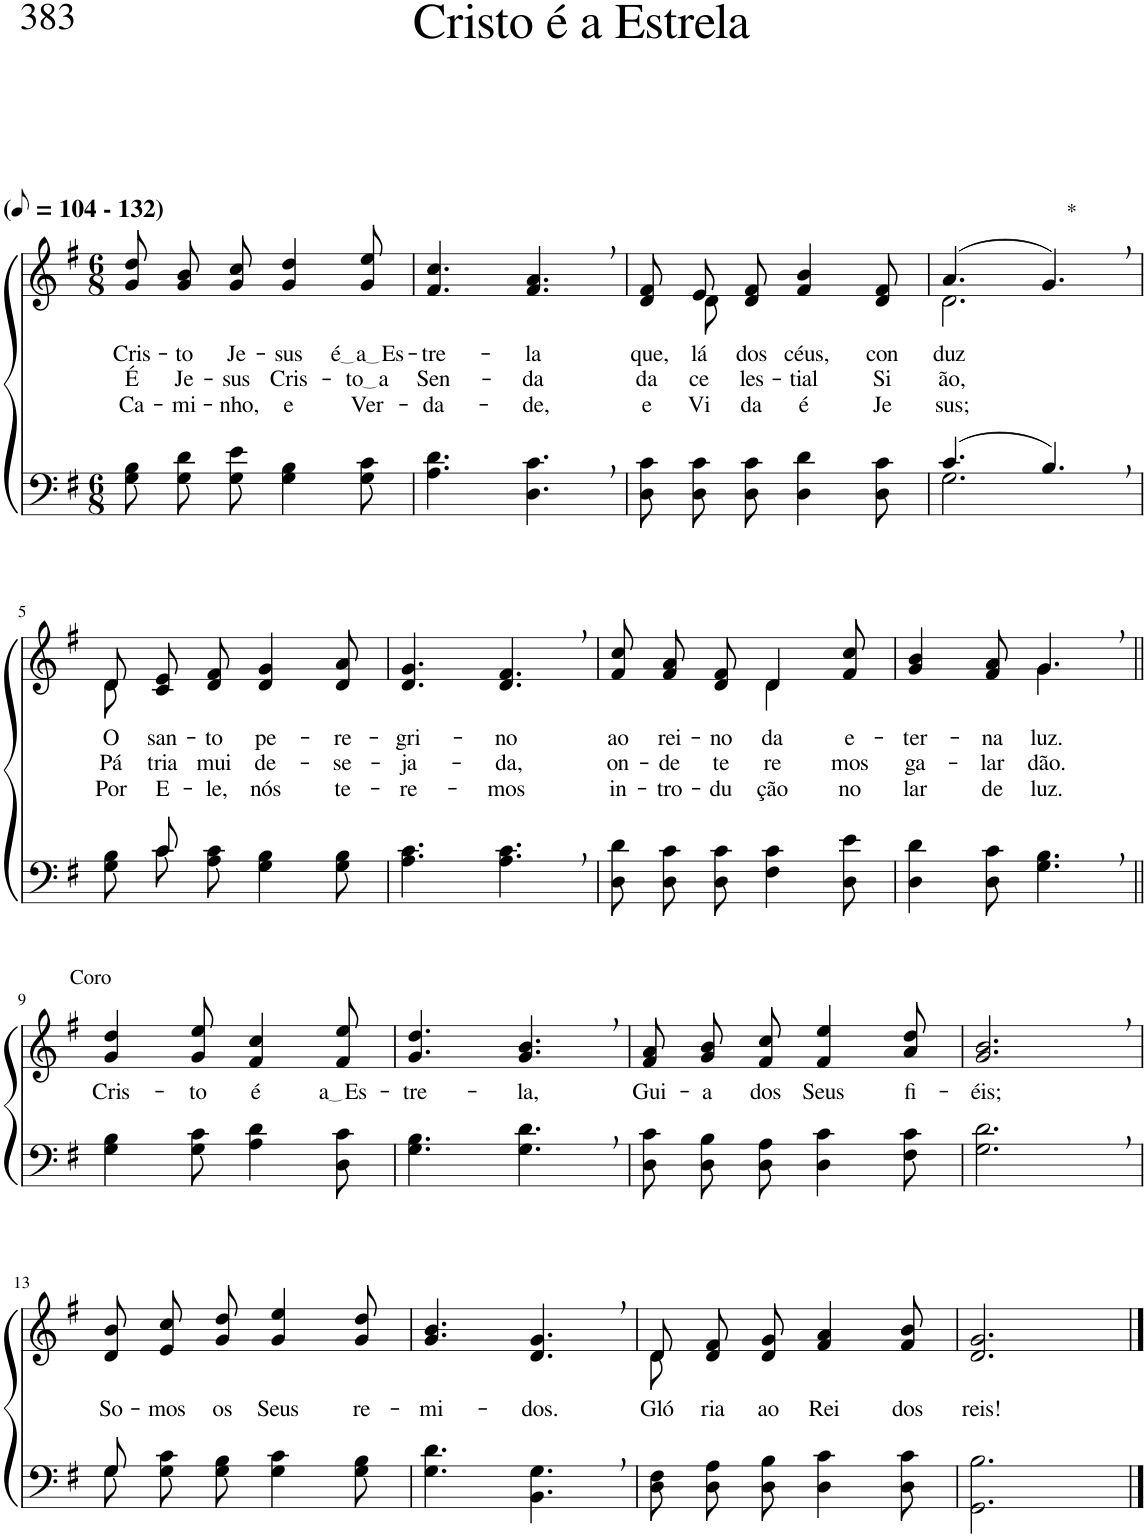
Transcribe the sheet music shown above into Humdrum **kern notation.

**kern	**kern	**text	**text	**text
*part2	*part1	*part1	*part1	*part1
*staff2	*staff1	*staff1	*staff1	*staff1
*I"Parte III e IV	*I"Parte I e II	*	*	*
*clefF4	*clefG2	*	*	*
*Trd1c2	*Trd1c2	*	*	*
*k[f#]	*k[f#]	*	*	*
*M6/8	*M6/8	*	*	*
*MM52	*MM52	*	*	*
=1	=1	=1	=1	=1
!	!LO:TX:a:B:t=(	!	!	!
!	!LO:TX:a:B:t=- 132)	!	!	!
!	!	!LO:LY:b	!LO:LY:b	!LO:LY:b
8G\ 8B\L	8g/ 8dd/L	Cris-	É	Ca-
!	!	!LO:LY:b	!LO:LY:b	!LO:LY:b
8G\ 8d\	8g/ 8b/	-to	Je-	-mi-
!	!	!LO:LY:b	!LO:LY:b	!LO:LY:b
8G\ 8e\J	8g/ 8cc/J	Je-	-sus	-nho,
!	!	!LO:LY:b	!LO:LY:b	!LO:LY:b
4G\ 4B\	4g/ 4dd/	-sus	Cris-	e
!	!	!LO:LY:b	!LO:LY:b	!LO:LY:b
8G\ 8c\	8g/ 8ee/	é a Es	to a	Ver-
=2	=2	=2	=2	=2
!	!	!LO:LY:b	!LO:LY:b	!LO:LY:b
4.A\ 4.d\	4.f#/ 4.cc/	-tre-	Sen-	-da-
!	!	!LO:LY:b	!LO:LY:b	!LO:LY:b
4.D\, 4.c\,	4.f#/, 4.a/,	-la	-da	-de,
=3	=3	=3	=3	=3
!	!	!LO:LY:b	!LO:LY:b	!LO:LY:b
*	*^	*	*	*
8D\ 8c\L	8d/ 8f#/L	8ryy	que,	da	e
!	!	!	!LO:LY:b	!LO:LY:b	!LO:LY:b
8D\ 8c\	8e/	8d\	lá	ce-	Vi-
!	!	!	!LO:LY:b	!LO:LY:b	!LO:LY:b
8D\ 8c\J	8d/ 8f#/J	2ryy	dos	-les-	-da
!	!	!	!LO:LY:b	!LO:LY:b	!LO:LY:b
4D\ 4d\	4f#/ 4b/	.	céus,	-tial	é
!	!	!	!LO:LY:b	!LO:LY:b	!LO:LY:b
8D\ 8c\	8d/ 8f#/	.	con-	Si-	Je-
=4	=4	=4	=4	=4	=4
*^	*	*	*	*	*
!	!	!	!	!LO:LY:b	!LO:LY:b	!LO:LY:b
(4.c/	2.G\	(4.a/	2.d\	-duz	-ão,	-sus;
!	!	!LO:TX:a:t=*	!	!	!	!
4.B,/)	.	4.g,/)	.	.	.	.
!!LO:LB:g=z	!!
=5	=5	=5	=5	=5	=5	=5
!	!	!	!	!LO:LY:b	!LO:LY:b	!LO:LY:b
8ryy	8G\ 8B\L	8d/L	8d\	O	Pá-	Por
!	!	!	!	!LO:LY:b	!LO:LY:b	!LO:LY:b
8c/	8c\	8c/ 8e/	2ryy	san-	-tria	E-
!	!	!	!	!LO:LY:b	!LO:LY:b	!LO:LY:b
2ryy	8A\ 8c\J	8d/ 8f#/J	.	-to	mui	-le,
!	!	!	!	!LO:LY:b	!LO:LY:b	!LO:LY:b
.	4G\ 4B\	4d/ 4g/	.	pe-	de-	nós
!	!	!	!	!LO:LY:b	!LO:LY:b	!LO:LY:b
.	8G\ 8B\	8d/ 8a/	8ryy	-re-	-se-	te-
=6	=6	=6	=6	=6	=6	=6
!	!	!	!	!LO:LY:b	!LO:LY:b	!LO:LY:b
*v	*v	*	*	*	*	*
*	*v	*v	*	*	*
4.A\ 4.c\	4.d/ 4.g/	-gri-	-ja-	-re-
!	!	!LO:LY:b	!LO:LY:b	!LO:LY:b
4.A\, 4.c\,	4.d/, 4.f#/,	-no	-da,	-mos
=7	=7	=7	=7	=7
!	!	!LO:LY:b	!LO:LY:b	!LO:LY:b
*	*^	*	*	*
8D\ 8d\L	8f#/ 8cc/L	4.ryy	ao	on-	in-
!	!	!	!LO:LY:b	!LO:LY:b	!LO:LY:b
8D\ 8c\	8f#/ 8a/	.	rei-	-de	-tro-
!	!	!	!LO:LY:b	!LO:LY:b	!LO:LY:b
8D\ 8c\J	8d/ 8f#/J	.	-no	te-	-du-
!	!	!	!LO:LY:b	!LO:LY:b	!LO:LY:b
4F#\ 4c\	4d/	4d\	da	-re-	-ção
!	!	!	!LO:LY:b	!LO:LY:b	!LO:LY:b
8D\ 8e\	8f#/ 8cc/	8ryy	e-	-mos	no
=8	=8	=8	=8	=8	=8
!	!	!	!LO:LY:b	!LO:LY:b	!LO:LY:b
4D\ 4d\	4g/ 4b/	4.ryy	-ter-	ga-	lar
!	!	!	!LO:LY:b	!LO:LY:b	!LO:LY:b
8D\ 8c\	8f#/ 8a/	.	-na	-lar-	de
!	!	!	!LO:LY:b	!LO:LY:b	!LO:LY:b
4.G\, 4.B\,	4.g,/	4.g\	luz.	-dão.	luz.
!!LO:LB:g=z
=9||	=9||	=9||	=9||	=9||	=9||
!	!LO:TX:a:t=Coro	!	!	!	!
!	!	!	!LO:LY:b	!	!
*	*v	*v	*	*	*
4G\ 4B\	4g/ 4dd/	Cris-	.	.
!	!	!LO:LY:b	!	!
8G\ 8c\	8g/ 8ee/	-to	.	.
!	!	!LO:LY:b	!	!
4A\ 4d\	4f#/ 4cc/	é	.	.
!	!	!LO:LY:b	!	!
8D\ 8c\	8f#/ 8ee/	a Es	.	.
=10	=10	=10	=10	=10
!	!	!LO:LY:b	!	!
4.G\ 4.B\	4.g/ 4.dd/	-tre-	.	.
!	!	!LO:LY:b	!	!
4.G\, 4.d\,	4.g/, 4.b/,	-la,	.	.
=11	=11	=11	=11	=11
!	!	!LO:LY:b	!	!
8D\ 8c\L	8f#/ 8a/L	Gui-	.	.
!	!	!LO:LY:b	!	!
8D\ 8B\	8g/ 8b/	-a	.	.
!	!	!LO:LY:b	!	!
8D\ 8A\J	8f#/ 8cc/J	dos	.	.
!	!	!LO:LY:b	!	!
4D\ 4c\	4f#/ 4ee/	Seus	.	.
!	!	!LO:LY:b	!	!
8F#\ 8c\	8a/ 8dd/	fi-	.	.
=12	=12	=12	=12	=12
!	!	!LO:LY:b	!	!
2.G\, 2.d\,	2.g/, 2.b/,	-éis;	.	.
!!LO:LB:g=z
=13	=13	=13	=13	=13
*^	*	*	*	*
!	!	!	!LO:LY:b	!	!
8G\L	8G/	8d/ 8b/L	So-	.	.
!	!	!	!LO:LY:b	!	!
8G\ 8c\	2ryy	8e/ 8cc/	-mos	.	.
!	!	!	!LO:LY:b	!	!
8G\ 8B\J	.	8g/ 8dd/J	os	.	.
!	!	!	!LO:LY:b	!	!
4G\ 4c\	.	4g/ 4ee/	Seus	.	.
!	!	!	!LO:LY:b	!	!
8G\ 8B\	8ryy	8g/ 8dd/	re-	.	.
=14	=14	=14	=14	=14	=14
!	!	!	!LO:LY:b	!	!
*v	*v	*	*	*	*
4.G\ 4.d\	4.g/ 4.b/	-mi-	.	.
!	!	!LO:LY:b	!	!
4.BB\, 4.G\,	4.d/, 4.g/,	-dos.	.	.
=15	=15	=15	=15	=15
*	*^	*	*	*
!	!	!	!LO:LY:b	!	!
8D\ 8F#\L	8d/L	8d\	Gló-	.	.
!	!	!	!LO:LY:b	!	!
8D\ 8A\	8d/ 8f#/	2ryy	-ria	.	.
!	!	!	!LO:LY:b	!	!
8D\ 8B\J	8d/ 8g/J	.	ao	.	.
!	!	!	!LO:LY:b	!	!
4D\ 4c\	4f#/ 4a/	.	Rei	.	.
!	!	!	!LO:LY:b	!	!
8D\ 8c\	8f#/ 8b/	8ryy	dos	.	.
=16	=16	=16	=16	=16	=16
!	!	!	!LO:LY:b	!	!
*	*v	*v	*	*	*
2.GG\ 2.B\	2.d/ 2.g/	reis!	.	.
==	==	==	==	==
*-	*-	*-	*-	*-
